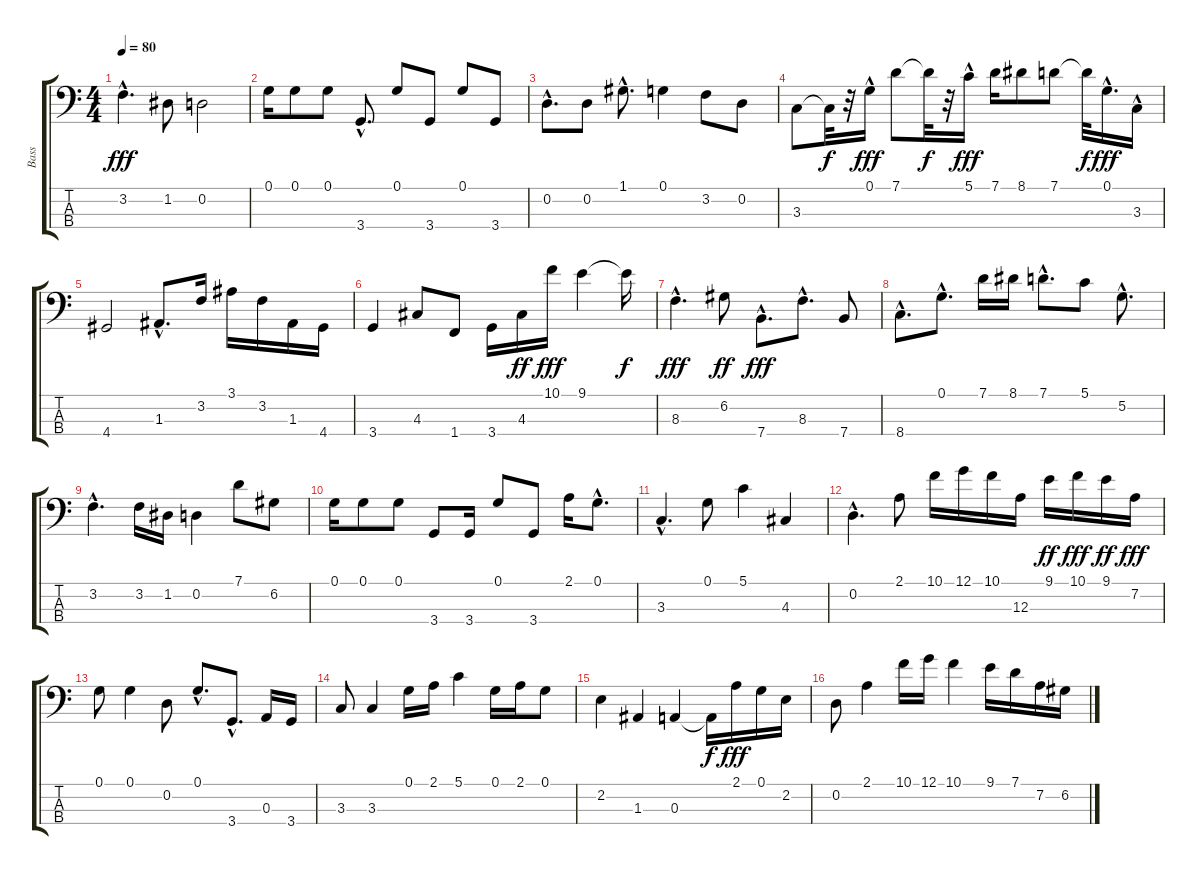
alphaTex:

\track ("Bass" "Bass") {instrument fretlessbass}
\staff {score tabs}
\tuning (G2 D2 A1 E1) {hide}
\ts (4 4)
\tempo 80
\clef f4
\ks c
3.2{hac}.4{d dy fff} 1.2.8 0.2.2 |
0.1.16 0.1.8 0.1.8 3.4{hac}.8{d} 0.1.8 3.4.8 0.1.8 3.4.8 |
0.2{hac}.8{d} 0.2.8 1.1{hac}.8{d} 0.1.4 3.2.8 0.2.8 |
3.3.8 3.3{t}.32{dy f} r.32 0.1{hac}.16{dy fff} 7.1.8 7.1{t}.32{dy f} r.32 5.1{hac}.16{dy fff} 7.1.16 8.1.8 7.1.8 7.1{t}.32{dy f} 0.1{hac}.16{d dy fff} 3.3{hac}.16 |
4.4.2 1.3{hac}.8{d} 3.2.16 3.1.16 3.2.16 1.3.16 4.4.16 |
3.4.4 4.3.8 1.4.8 3.4.16 4.3.16{dy ff} 10.1.16{dy fff} 9.1.4 9.1{t}.16{dy f} |
8.3{hac}.4{d dy fff} 6.2.8{dy ff} 7.4{hac}.8{d dy fff} 8.3{hac}.8{d} 7.4.8 |
8.4{hac}.8{d} 0.1{hac}.8{d} 7.1.16 8.1.16 7.1{hac}.8{d} 5.1.8 5.2{hac}.8{d} |
3.2{hac}.4{d} 3.2.16 1.2.16 0.2.4 7.1.8 6.2.8 |
0.1.16 0.1.8 0.1.8 3.4.8 3.4.16 0.1.8 3.4.8 2.1.16 0.1{hac}.8{d} |
3.3{hac}.4{d} 0.1.8 5.1.4 4.3.4 |
0.2{hac}.4{d} 2.1.8 10.1.16 12.1.16 10.1.16 12.3.16 9.1.16{dy ff} 10.1.16{dy fff} 9.1.16{dy ff} 7.2.16{dy fff} |
0.1.8 0.1.4 0.2.8 0.1{hac}.8{d} 3.4{hac}.8{d} 0.3.16 3.4.16 |
3.3.8 3.3.4 0.1.16 2.1.16 5.1.4 0.1.16 2.1.16 0.1.8 |
2.2.4 1.3.4 0.3.4 0.3{t}.16{dy f} 2.1.16{dy fff} 0.1.16 2.2.16 |
0.2.8 2.1.4 10.1.16 12.1.16 10.1.4 9.1.16 7.1.16 7.2.16 6.2.16
